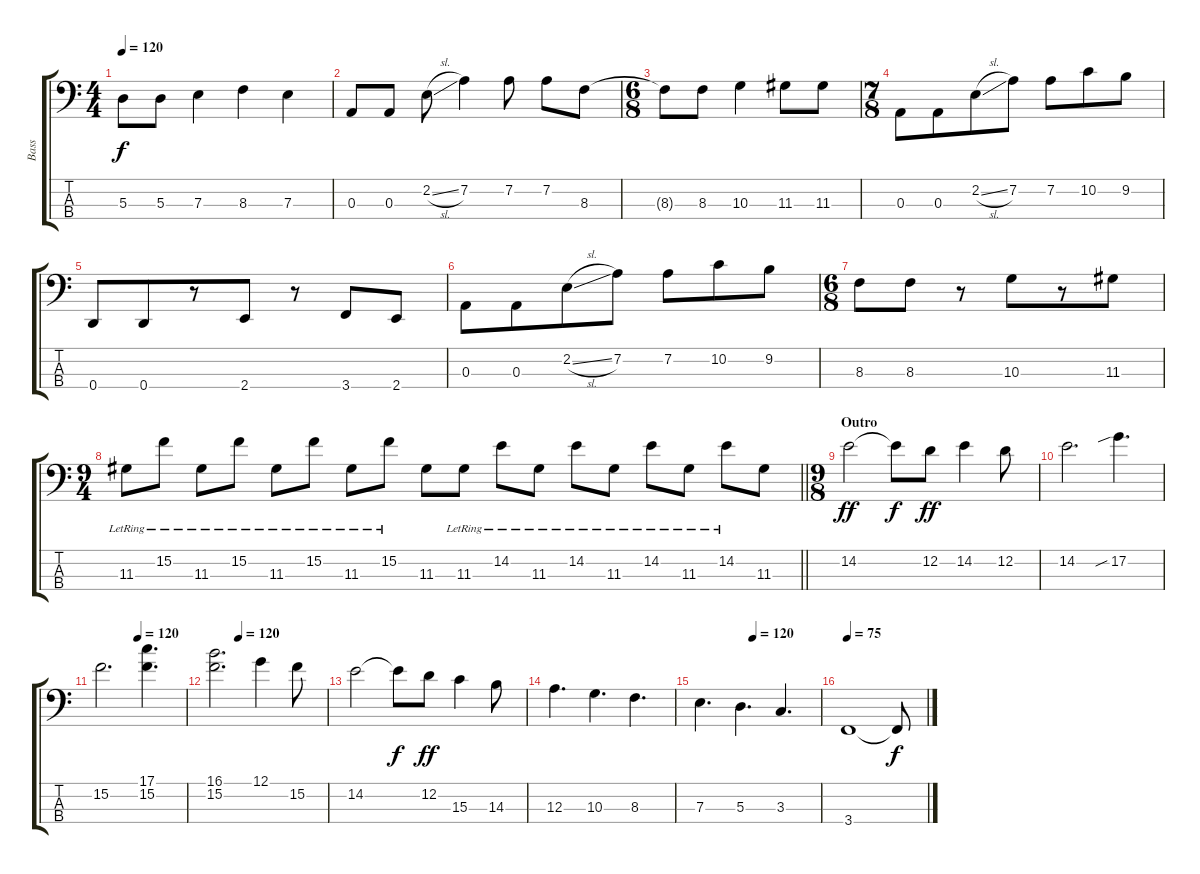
\track ("Bass" "Bass") {instrument electricbassfinger}
\staff {score tabs}
\tuning (G2 D2 A1 D1) {hide}
\ts (4 4)
\tempo 120
\clef f4
\ks c
5.3{t}.8{dy f} 5.3.8 7.3.4 8.3.4 7.3.4 |
0.3.8 0.3.8 2.2{sl}.8 7.2.4 7.2.8 7.2.8 8.3.8 |
\ts (6 8)
8.3{t}.8 8.3.8 10.3.4 11.3.8 11.3.8 |
\ts (7 8)
0.3.8 0.3.8 2.2{sl}.8 7.2.8 7.2.8 10.2.8 9.2.8 |
0.4.8 0.4.8 r.8 2.4.8 r.8 3.4.8 2.4.8 |
0.3.8 0.3.8 2.2{sl}.8 7.2.8 7.2.8 10.2.8 9.2.8 |
\ts (6 8)
8.3.8 8.3.8 r.8 10.3.8 r.8 11.3.8 |
\ts (9 4)
\barLineRight lightlight
11.3{lr}.8 15.2{lr}.8 11.3{lr}.8 15.2{lr}.8 11.3{lr}.8 15.2{lr}.8 11.3{lr}.8 15.2{lr}.8 11.3.8 11.3{lr}.8 14.2{lr}.8 11.3{lr}.8 14.2{lr}.8 11.3{lr}.8 14.2{lr}.8 11.3{lr}.8 14.2{lr}.8 11.3.8 |
\ts (9 8)
\section ("" "Outro")
14.2.2{dy ff} 14.2{t}.8{dy f} 12.2.8{dy ff} 14.2.4 12.2.8 |
14.2.2{d} 17.2{sib}.4{d} |
\tempo (120 0.4444444444444444)
15.2.2{d} (17.1 15.2).4{d} |
\tempo (120 0.2222222222222222)
(16.1 15.2).2{d} 12.1.4 15.2.8 |
14.2.2 14.2{t}.8{dy f} 12.2.8{dy ff} 15.3.4 14.3.8 |
12.3.4{d} 10.3.4{d} 8.3.4{d} |
\tempo (120 0.4444444444444444)
7.3.4{d} 5.3.4{d} 3.3.4{d} |
\tempo 75
3.4.1 3.4{t}.8{dy f}
